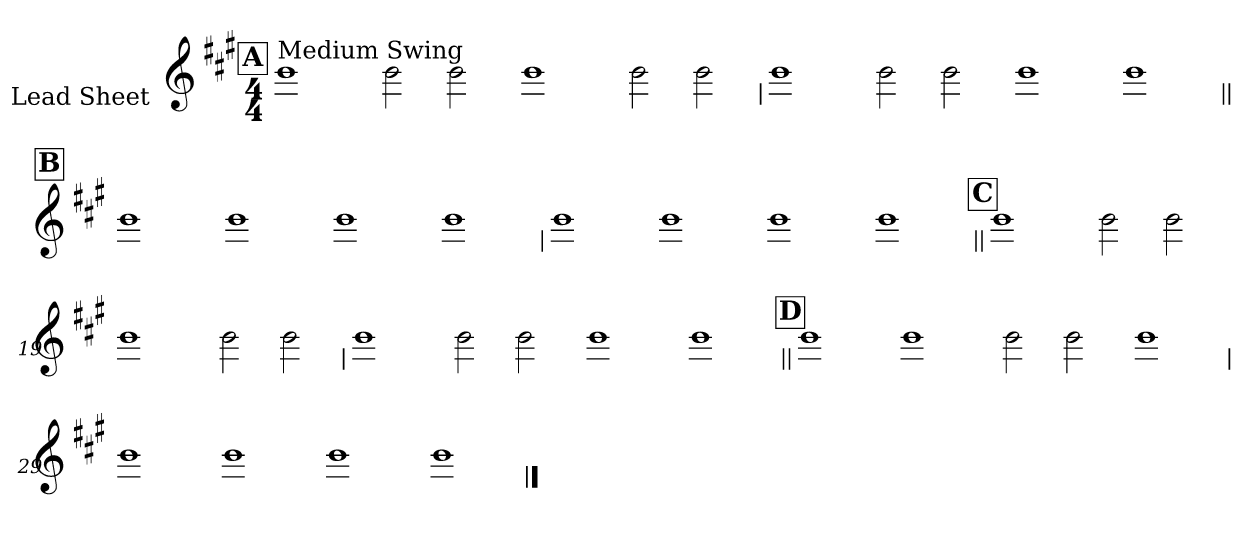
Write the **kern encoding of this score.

**kern
*part1
*staff1
*I"Lead Sheet
*stria0
*clefG2
*k[f#c#g#]
*A:
*M4/4
!!LO:REH:place=s1:a:t=A
=1||
!LO:TX:a:t=Medium Swing
1b
=2-
2b
2b
=3-
1b
=4-
2b
2b
!!LO:LB:g=z
=5
1b
=6-
2b
2b
=7-
1b
=8-
1b
!!LO:LB:g=z
!!LO:REH:place=s1:a:t=B
=9||
1b
=10-
1b
=11-
1b
=12-
1b
!!LO:LB:g=z
=13
1b
=14-
1b
=15-
1b
=16-
1b
!!LO:LB:g=z
!!LO:REH:place=s1:a:t=C
=17||
1b
=18-
2b
2b
=19-
1b
=20-
2b
2b
!!LO:LB:g=z
=21
1b
=22-
2b
2b
=23-
1b
=24-
1b
!!LO:LB:g=z
!!LO:REH:place=s1:a:t=D
=25||
1b
=26-
1b
=27-
2b
2b
=28-
1b
!!LO:LB:g=z
=29
1b
=30-
1b
=31-
1b
=32-
1b
==
*-
